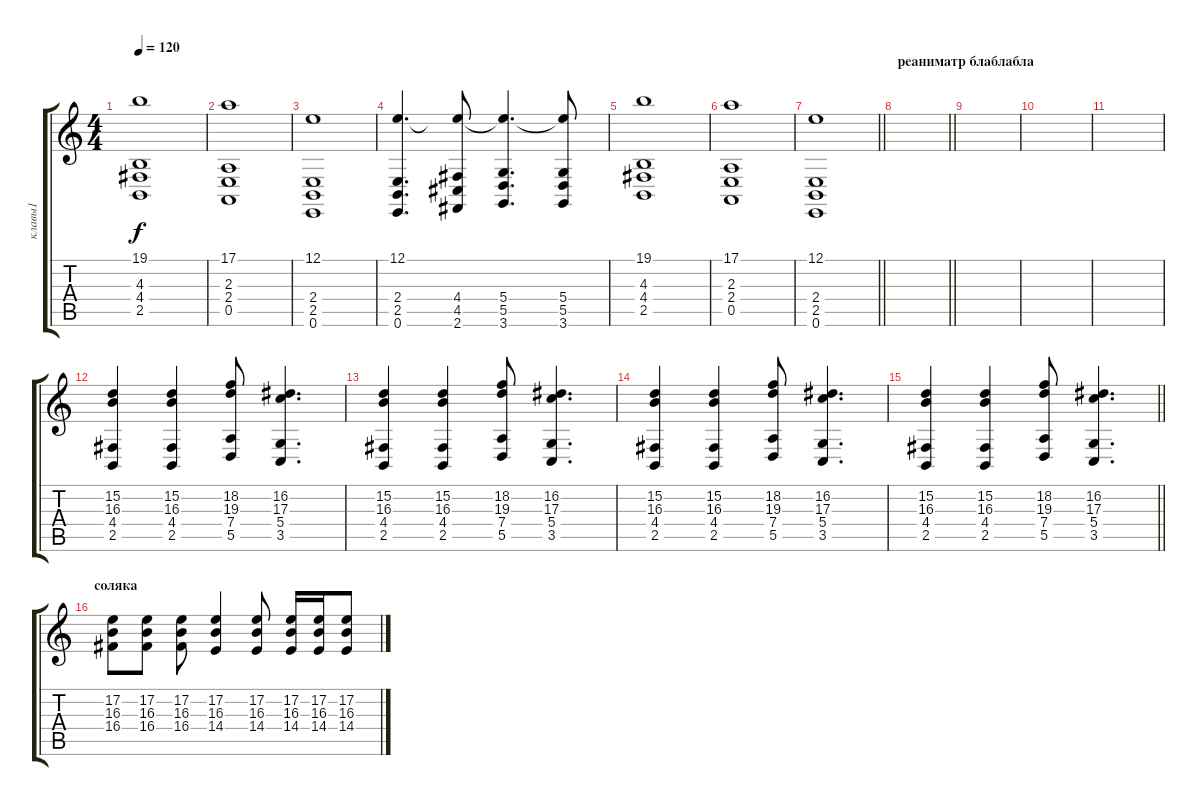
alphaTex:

\track ("клавы1" "клавы1") {instrument fx7echoes}
\staff {score tabs}
\tuning (E4 B3 G3 D3 A2 E2) {hide}
\ts (4 4)
\tempo 120
\clef g2
\ks c
(19.1 4.3 4.4 2.5).1{dy f} |
(17.1 2.3 2.4 0.5).1 |
(12.1 2.4 2.5 0.6).1 |
(12.1 2.4 2.5 0.6).4{d} (12.1{t} 4.4 4.5 2.6).8 (12.1{t} 5.4 5.5 3.6).4{d} (12.1{t} 5.4 5.5 3.6).8 |
(19.1 4.3 4.4 2.5).1 |
(17.1 2.3 2.4 0.5).1 |
\barLineRight lightlight
(12.1 2.4 2.5 0.6).1 |
\section ("" "реаниматр блаблабла")
\barLineRight lightlight
|
|
|
|
(15.2 16.3 4.4 2.5).4 (15.2 16.3 4.4 2.5).4 (18.2 19.3 7.4 5.5).8 (16.2 17.3 5.4 3.5).4{d} |
(15.2 16.3 4.4 2.5).4 (15.2 16.3 4.4 2.5).4 (18.2 19.3 7.4 5.5).8 (16.2 17.3 5.4 3.5).4{d} |
(15.2 16.3 4.4 2.5).4 (15.2 16.3 4.4 2.5).4 (18.2 19.3 7.4 5.5).8 (16.2 17.3 5.4 3.5).4{d} |
\barLineRight lightlight
(15.2 16.3 4.4 2.5).4 (15.2 16.3 4.4 2.5).4 (18.2 19.3 7.4 5.5).8 (16.2 17.3 5.4 3.5).4{d} |
\section ("" "соляка")
(17.2 16.3 16.4).8 (17.2 16.3 16.4).8 (17.2 16.3 16.4).8 (17.2 16.3 14.4).4 (17.2 16.3 14.4).8 (17.2 16.3 14.4).16 (17.2 16.3 14.4).16 (17.2 16.3 14.4).8
